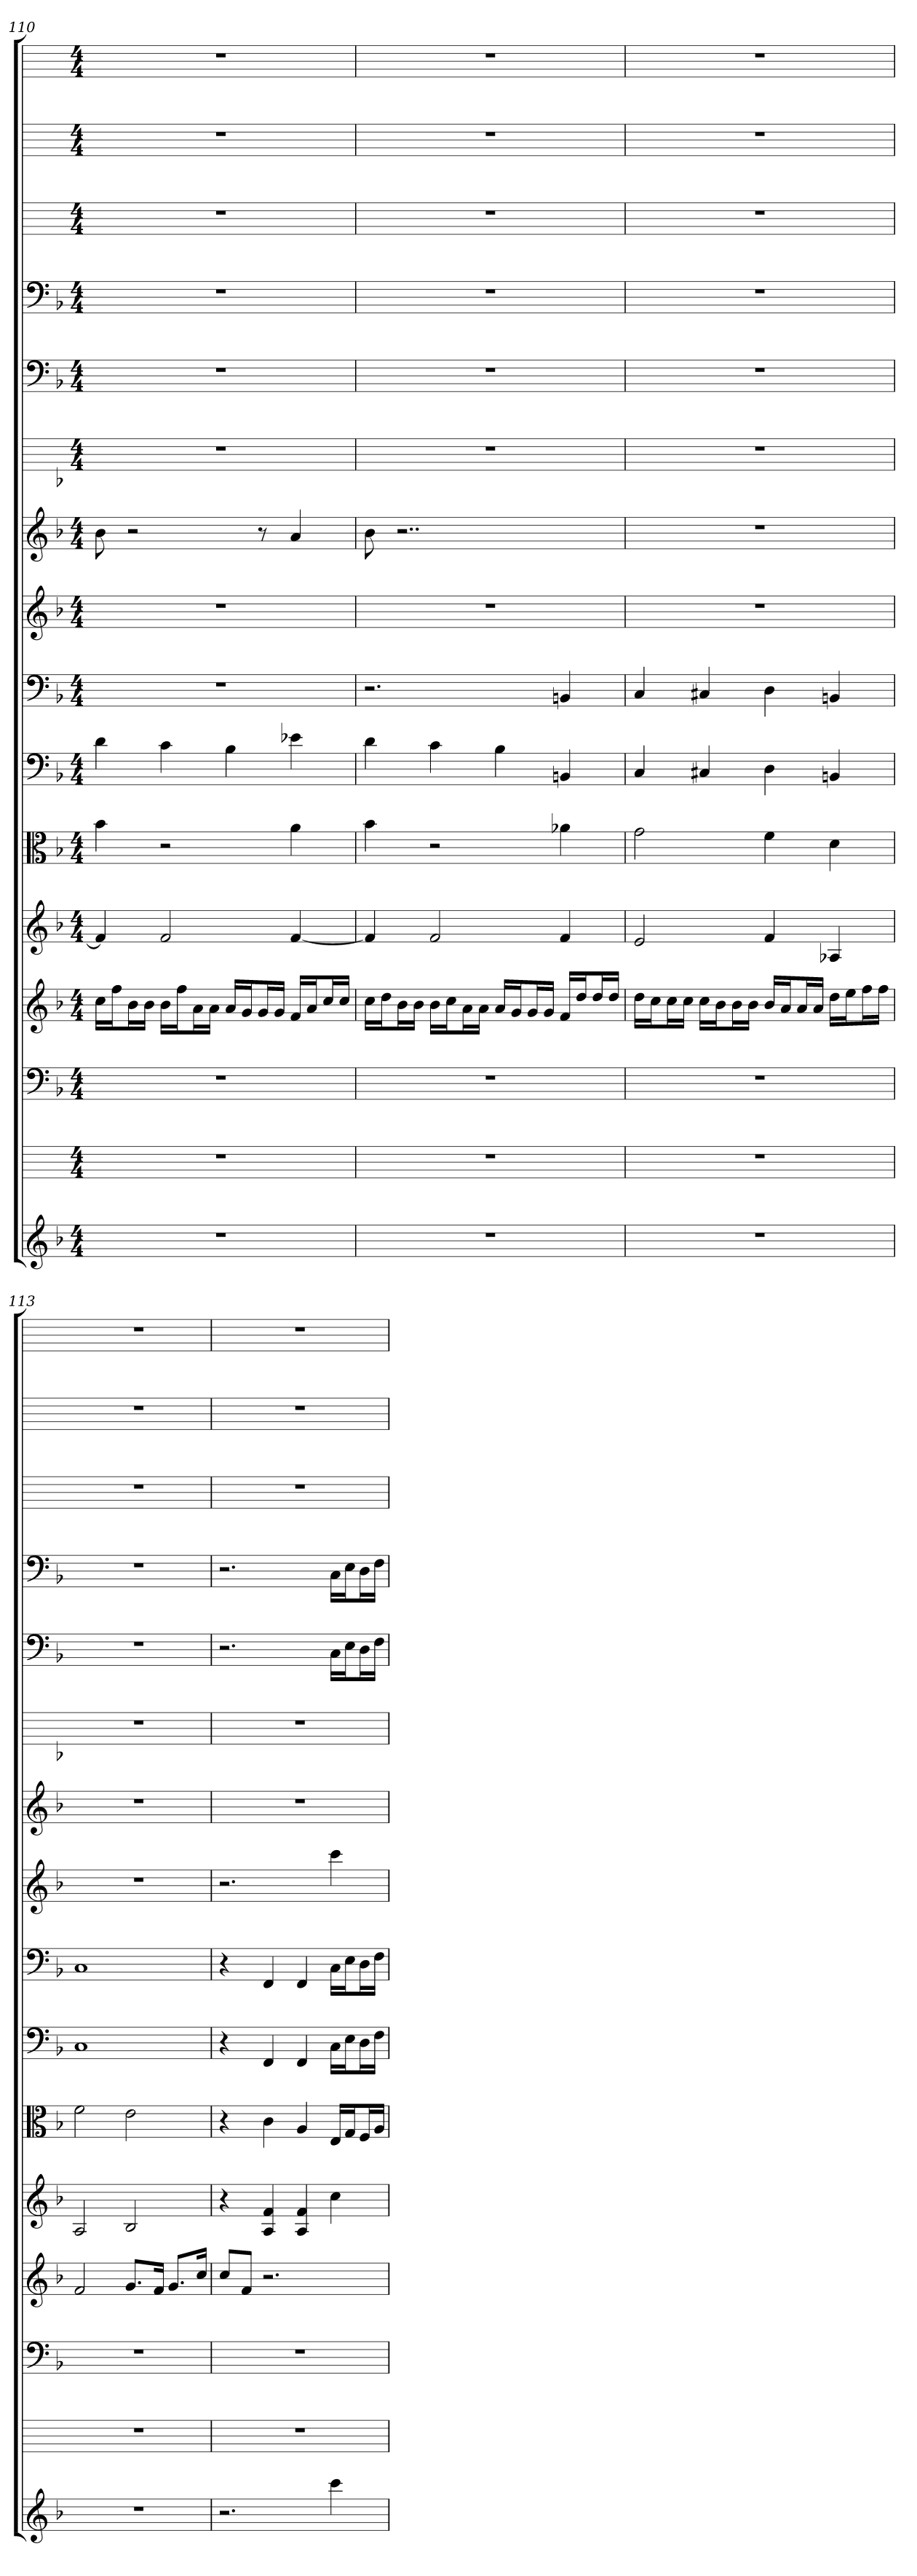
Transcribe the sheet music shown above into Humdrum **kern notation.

**kern	**kern	**kern	**kern	**kern	**kern	**kern	**kern	**kern	**kern	**kern	**kern	**kern	**kern	**kern	**kern
*part16	*part15	*part14	*part13	*part12	*part11	*part10	*part9	*part8	*part7	*part6	*part5	*part4	*part3	*part2	*part1
*staff16	*staff15	*staff14	*staff13	*staff12	*staff11	*staff10	*staff9	*staff8	*staff7	*staff6	*staff5	*staff4	*staff3	*staff2	*staff1
*	*	*clefF4	*	*	*clefC3	*clefF4	*clefF4	*	*	*	*clefF4	*clefF4	*	*	*
*k[b-]	*k[]	*k[b-]	*k[b-]	*k[b-]	*k[b-]	*k[b-]	*k[b-]	*k[b-]	*k[b-]	*k[b-]	*k[b-]	*k[b-]	*k[]	*k[]	*k[]
*M4/4	*M4/4	*M4/4	*M4/4	*M4/4	*M4/4	*M4/4	*M4/4	*M4/4	*M4/4	*M4/4	*M4/4	*M4/4	*M4/4	*M4/4	*M4/4
=110	=110	=110	=110	=110	=110	=110	=110	=110	=110	=110	=110	=110	=110	=110	=110
1r	1r	1r	16ccLL	4f]	4b-	4d	1r	1r	8b-	1r	1r	1r	1r	1r	1r
.	.	.	16ffJ	.	.	.	.	.	.	.	.	.	.	.	.
.	.	.	16b-L	.	.	.	.	.	2r	.	.	.	.	.	.
.	.	.	16b-JJ	.	.	.	.	.	.	.	.	.	.	.	.
.	.	.	16b-LL	2f	2r	4c	.	.	.	.	.	.	.	.	.
.	.	.	16ffJ	.	.	.	.	.	.	.	.	.	.	.	.
.	.	.	16aL	.	.	.	.	.	.	.	.	.	.	.	.
.	.	.	16aJJ	.	.	.	.	.	.	.	.	.	.	.	.
.	.	.	16aLL	.	.	4B-	.	.	.	.	.	.	.	.	.
.	.	.	16gJ	.	.	.	.	.	.	.	.	.	.	.	.
.	.	.	16gL	.	.	.	.	.	8r	.	.	.	.	.	.
.	.	.	16gJJ	.	.	.	.	.	.	.	.	.	.	.	.
.	.	.	16fLL	[4f	4a	4e-X	.	.	4a	.	.	.	.	.	.
.	.	.	16aJ	.	.	.	.	.	.	.	.	.	.	.	.
.	.	.	16ccL	.	.	.	.	.	.	.	.	.	.	.	.
.	.	.	16ccJJ	.	.	.	.	.	.	.	.	.	.	.	.
=111	=111	=111	=111	=111	=111	=111	=111	=111	=111	=111	=111	=111	=111	=111	=111
1r	1r	1r	16ccLL	4f]	4b-	4d	2.r	1r	8b-	1r	1r	1r	1r	1r	1r
.	.	.	16ddJ	.	.	.	.	.	.	.	.	.	.	.	.
.	.	.	16b-L	.	.	.	.	.	2..r	.	.	.	.	.	.
.	.	.	16b-JJ	.	.	.	.	.	.	.	.	.	.	.	.
.	.	.	16b-LL	2f	2r	4c	.	.	.	.	.	.	.	.	.
.	.	.	16ccJ	.	.	.	.	.	.	.	.	.	.	.	.
.	.	.	16aL	.	.	.	.	.	.	.	.	.	.	.	.
.	.	.	16aJJ	.	.	.	.	.	.	.	.	.	.	.	.
.	.	.	16aLL	.	.	4B-	.	.	.	.	.	.	.	.	.
.	.	.	16gJ	.	.	.	.	.	.	.	.	.	.	.	.
.	.	.	16gL	.	.	.	.	.	.	.	.	.	.	.	.
.	.	.	16gJJ	.	.	.	.	.	.	.	.	.	.	.	.
.	.	.	16fLL	4f	4a-X	4BBn	4BBn	.	.	.	.	.	.	.	.
.	.	.	16ddJ	.	.	.	.	.	.	.	.	.	.	.	.
.	.	.	16ddL	.	.	.	.	.	.	.	.	.	.	.	.
.	.	.	16ddJJ	.	.	.	.	.	.	.	.	.	.	.	.
=112	=112	=112	=112	=112	=112	=112	=112	=112	=112	=112	=112	=112	=112	=112	=112
1r	1r	1r	16ddLL	2e	2g	4C	4C	1r	1r	1r	1r	1r	1r	1r	1r
.	.	.	16ccJ	.	.	.	.	.	.	.	.	.	.	.	.
.	.	.	16ccL	.	.	.	.	.	.	.	.	.	.	.	.
.	.	.	16ccJJ	.	.	.	.	.	.	.	.	.	.	.	.
.	.	.	16ccLL	.	.	4C#X	4C#X	.	.	.	.	.	.	.	.
.	.	.	16b-J	.	.	.	.	.	.	.	.	.	.	.	.
.	.	.	16b-L	.	.	.	.	.	.	.	.	.	.	.	.
.	.	.	16b-JJ	.	.	.	.	.	.	.	.	.	.	.	.
.	.	.	16b-LL	4f	4f	4D	4D	.	.	.	.	.	.	.	.
.	.	.	16aJ	.	.	.	.	.	.	.	.	.	.	.	.
.	.	.	16aL	.	.	.	.	.	.	.	.	.	.	.	.
.	.	.	16aJJ	.	.	.	.	.	.	.	.	.	.	.	.
.	.	.	16ddLL	4A-X	4d	4BBn	4BBn	.	.	.	.	.	.	.	.
.	.	.	16eeJ	.	.	.	.	.	.	.	.	.	.	.	.
.	.	.	16ffL	.	.	.	.	.	.	.	.	.	.	.	.
.	.	.	16ffJJ	.	.	.	.	.	.	.	.	.	.	.	.
=113	=113	=113	=113	=113	=113	=113	=113	=113	=113	=113	=113	=113	=113	=113	=113
1r	1r	1r	2f	2A	2f	1C	1C	1r	1r	1r	1r	1r	1r	1r	1r
.	.	.	8.gL	2B-	2e	.	.	.	.	.	.	.	.	.	.
.	.	.	16fJk	.	.	.	.	.	.	.	.	.	.	.	.
.	.	.	8.gL	.	.	.	.	.	.	.	.	.	.	.	.
.	.	.	16ccJk	.	.	.	.	.	.	.	.	.	.	.	.
=114	=114	=114	=114	=114	=114	=114	=114	=114	=114	=114	=114	=114	=114	=114	=114
2.r	1r	1r	8ccL	4r	4r	4r	4r	2.r	1r	1r	2.r	2.r	1r	1r	1r
.	.	.	8fJ	.	.	.	.	.	.	.	.	.	.	.	.
.	.	.	2.r	4A 4f	4c	4FF	4FF	.	.	.	.	.	.	.	.
.	.	.	.	4A 4f	4A	4FF	4FF	.	.	.	.	.	.	.	.
4ccc	.	.	.	4cc	16E/LL	16C\LL	16C\LL	4ccc	.	.	16C\LL	16C\LL	.	.	.
.	.	.	.	.	16G/J	16E\J	16E\J	.	.	.	16E\J	16E\J	.	.	.
.	.	.	.	.	16F/L	16D\L	16D\L	.	.	.	16D\L	16D\L	.	.	.
.	.	.	.	.	16A/JJ	16F\JJ	16F\JJ	.	.	.	16F\JJ	16F\JJ	.	.	.
=	=	=	=	=	=	=	=	=	=	=	=	=	=	=	=
*-	*-	*-	*-	*-	*-	*-	*-	*-	*-	*-	*-	*-	*-	*-	*-
